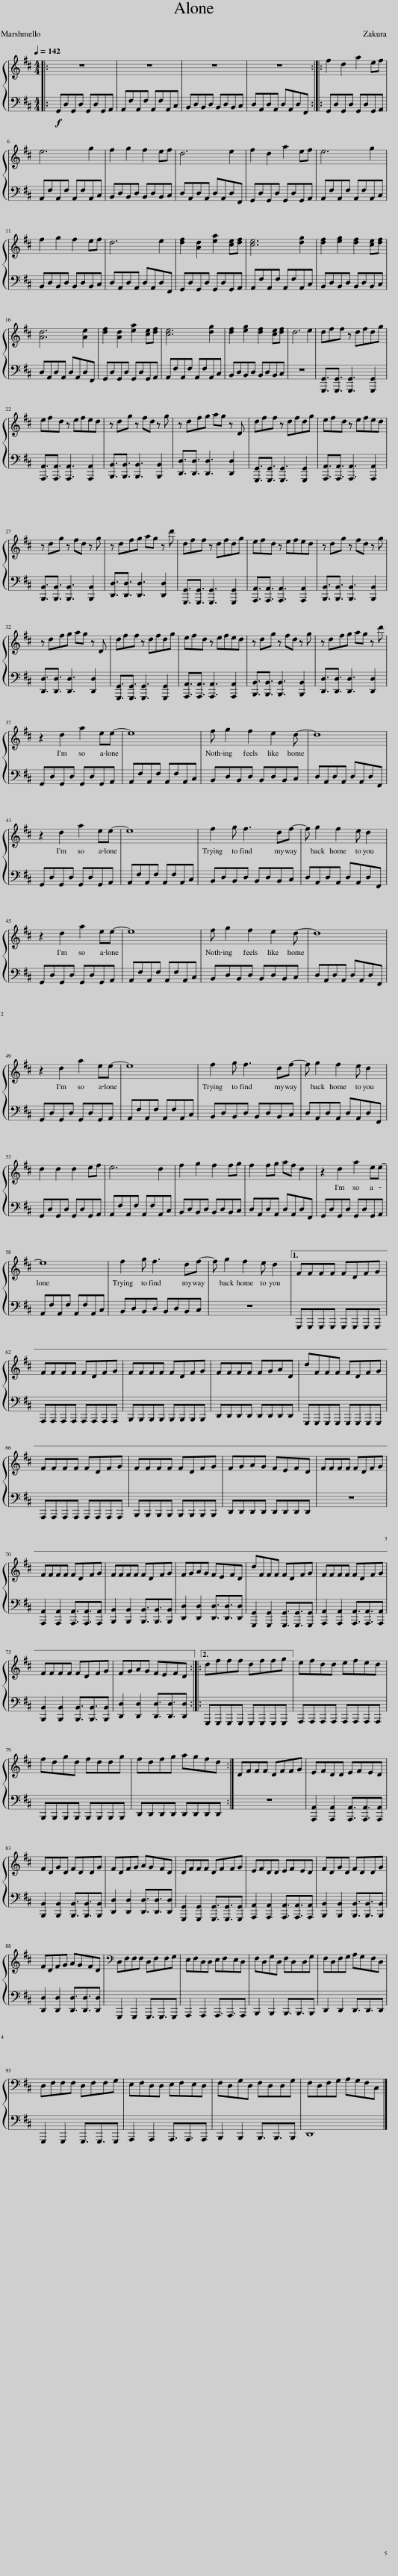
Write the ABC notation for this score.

X:1
%%score { 1 | 2 }
L:1/8
Q:1/4=142
M:4/4
I:linebreak $
K:D
V:1 treble
V:2 bass
V:1
|: z8 | z8 | z8 | z8 :: f2 d2 a2 ef |$ %5
 e6 g2 | f2 g2 f2 ef | d6 e2 | f2 d2 a2 ef | e6 g2 |$ %10
 f2 g2 f2 ef | d6 e2 | [df]2 [Ad]2 [ea]2 [ce][df] | [ce]6 [eg]2 | [df]2 [eg]2 [df]2 [ce][df] |$ %15
 [Ad]6 [Ae]2 | [df]2 [Ad]2 [ea]2 [ce][df] | [ce]6 [eg]2 | [df]2 [eg]2 [df]2 [ce][df] | d6 e2 | %20
 dff z dfdg |$ efd z efed | z dg z fd z g | z dfg ag z D | dff z dfdg | %25
 efd z efed |$ z dg z fd z g | z dfg ag z d' | dff z dfdg | efd z efed | %30
 z dg z fd z g |$ z dfg ag z D | dff z dfdg | efd z efed | z dg z fd z g | %35
 z dfg ag z d' |$ z2 d2 a2 ee- | e8 | f g2 f2 e2 d- | d8 |$ %40
 z2 d2 a2 ee- | e8 | f2 g f3 df- | f g2 f2 e d2 |$ z2 d2 a2 ee- | %45
 e8 | f g2 f2 e2 d- | d8 |$ z2 d2 a2 ee- | e8 | %50
 f2 g f3 df- | f g2 f2 e d2 |$ d2 d2 d2 ef | e6 d2 | f2 g2 f2 fg | %55
 f2 fg af d2 | z2 d2 a2 ee- |$ e8 | f2 g f3 df- | f g2 f2 e d2 |1 %60
 FFFF FDFG |$ FFFF FDFG | FFFF FDFG | FFFF FGAD | dFFF FDFG |$ %65
 FFFF FDFG | FFFF FDFG | FGAG FEFD | FFFF FDFG |$ FFFF FDFG | %70
 FFFF FDFG | FGAG FEFD | dFFF FDFG | FFFF FDFG |$ FFFF FDFG | %75
 FGAG FEFD ::2 dfff dffg || efdd efed |$ fdgd fddg | fdfg agfd :| %80
 DFFF DFFG | EFDD EFED |$ FDGD FDDG | FDFG AGFD | DFFF DFFG | %85
 EFDD EFED | FDGD FDDG |$ FDFG AGFD |[K:bass] D,F,F,F, D,F,F,G, | E,F,D,D, E,F,E,D, | %90
 F,D,G,D, F,D,D,G, | F,D,F,G, A,G,F,D, |$ D,F,F,F, D,F,F,G, | E,F,D,D, E,F,E,D, | F,D,G,D, F,D,D,G, | %95
 F,D,F,G, A,G,F,C, |] %96
V:2
|:!f! G,,D,G,,D, G,,D,G,,A,, | A,,F,A,,F, A,,F,A,,C, | B,,D,B,,D, B,,D,B,,C, | D,A,,D,A,, D,A,,D,F,, :: G,,D,G,,D, G,,D,G,,A,, |$ %5
 A,,F,A,,F, A,,F,A,,C, | B,,D,B,,D, B,,D,B,,C, | D,A,,D,A,, D,A,,D,F,, | G,,D,G,,D, G,,D,G,,A,, | A,,F,A,,F, A,,F,A,,C, |$ %10
 B,,D,B,,D, B,,D,B,,C, | D,A,,D,A,, D,A,,D,F,, | G,,D,G,,D, G,,D,G,,A,, | A,,F,A,,F, A,,F,A,,C, | B,,D,B,,D, B,,D,B,,C, |$ %15
 D,A,,D,A,, D,A,,D,F,, | G,,D,G,,D, G,,D,G,,A,, | A,,F,A,,F, A,,F,A,,C, | B,,D,B,,D, B,,D,B,,C, | z8 | %20
 [G,,,G,,]3/2[G,,,G,,]3/2 [G,,,G,,]3 [G,,,G,,]2 |$ [A,,,A,,]3/2[A,,,A,,]3/2 [A,,,A,,]3 [A,,,A,,]2 | [B,,,B,,]3/2[B,,,B,,]3/2 [B,,,B,,]3 [B,,,B,,]2 | [D,,D,]3/2[D,,D,]3/2 [D,,D,]3 [D,,D,]2 | [G,,,G,,]3/2[G,,,G,,]3/2 [G,,,G,,]3 [G,,,G,,]2 | %25
 [A,,,A,,]3/2[A,,,A,,]3/2 [A,,,A,,]3 [A,,,A,,]2 |$ [B,,,B,,]3/2[B,,,B,,]3/2 [B,,,B,,]3 [B,,,B,,]2 | [D,,D,]3/2[D,,D,]3/2 [D,,D,]3 [D,,D,]2 | [G,,,G,,]3/2[G,,,G,,]3/2 [G,,,G,,]3 [G,,,G,,]2 | [A,,,A,,]3/2[A,,,A,,]3/2 [A,,,A,,]3 [A,,,A,,]2 | %30
 [B,,,B,,]3/2[B,,,B,,]3/2 [B,,,B,,]3 [B,,,B,,]2 |$ [D,,D,]3/2[D,,D,]3/2 [D,,D,]3 [D,,D,]2 | [G,,,G,,]3/2[G,,,G,,]3/2 [G,,,G,,]3 [G,,,G,,]2 | [A,,,A,,]3/2[A,,,A,,]3/2 [A,,,A,,]3 [A,,,A,,]2 | [B,,,B,,]3/2[B,,,B,,]3/2 [B,,,B,,]3 [B,,,B,,]2 | %35
 [D,,D,]3/2[D,,D,]3/2 [D,,D,]3 [D,,D,]2 |$ G,,D,G,,D, G,,D,G,,A,, | A,,F,A,,F, A,,F,A,,C, | B,,D,B,,D, B,,D,B,,C, | D,A,,D,A,, D,A,,D,F,, |$ %40
 G,,D,G,,D, G,,D,G,,A,, | A,,F,A,,F, A,,F,A,,C, | B,,D,B,,D, B,,D,B,,C, | D,A,,D,A,, D,A,,D,F,, |$ G,,D,G,,D, G,,D,G,,A,, | %45
 A,,F,A,,F, A,,F,A,,C, | B,,D,B,,D, B,,D,B,,C, | D,A,,D,A,, D,A,,D,F,, |$ G,,D,G,,D, G,,D,G,,A,, | A,,F,A,,F, A,,F,A,,C, | %50
 B,,D,B,,D, B,,D,B,,C, | D,A,,D,A,, D,A,,D,F,, |$ G,,D,G,,D, G,,D,G,,A,, | A,,F,A,,F, A,,F,A,,C, | B,,D,B,,D, B,,D,B,,C, | %55
 D,A,,D,A,, D,A,,D,F,, | G,,D,G,,D, G,,D,G,,A,, |$ A,,F,A,,F, A,,F,A,,C, | B,,D,B,,D, B,,D,B,,C, | z8 |1 %60
 G,,,G,,,G,,,G,,, G,,,G,,,G,,,G,,, |$ A,,,A,,,A,,,A,,, A,,,A,,,A,,,A,,, | B,,,B,,,B,,,B,,, B,,,B,,,B,,,B,,, | D,,D,,D,,D,, D,,D,,D,,D,, | G,,,G,,,G,,,G,,, G,,,G,,,G,,,G,,, |$ %65
 A,,,A,,,A,,,A,,, A,,,A,,,A,,,A,,, | B,,,B,,,B,,,B,,, B,,,B,,,B,,,B,,, | D,,D,,D,,D,, D,,D,,D,,D,, | z8 |$ [A,,,A,,]2 [A,,,A,,]2 [A,,,A,,]3/2[A,,,A,,]3/2[A,,,A,,] | %70
 [B,,,B,,]2 [B,,,B,,]2 [B,,,B,,]3/2[B,,,B,,]3/2[B,,,B,,] | [D,,D,]2 [D,,D,]2 [D,,D,]3/2[D,,D,]3/2[D,,D,] | [G,,,G,,]2 [G,,,G,,]2 [G,,,G,,]3/2[G,,,G,,]3/2[G,,,G,,] | [A,,,A,,]2 [A,,,A,,]2 [A,,,A,,]3/2[A,,,A,,]3/2[A,,,A,,] |$ [B,,,B,,]2 [B,,,B,,]2 [B,,,B,,]3/2[B,,,B,,]3/2[B,,,B,,] | %75
 [D,,D,]2 [D,,D,]2 [D,,D,]3/2[D,,D,]3/2[D,,D,] ::2 G,,,G,,,G,,,G,,, G,,,G,,,G,,,G,,, || A,,,A,,,A,,,A,,, A,,,A,,,A,,,A,,, |$ B,,,B,,,B,,,B,,, B,,,B,,,B,,,B,,, | D,,D,,D,,D,, D,,D,,D,,D,, :| %80
 z8 | [A,,,A,,]2 [A,,,A,,]2 [A,,,A,,]3/2[A,,,A,,]3/2[A,,,A,,] |$ [B,,,B,,]2 [B,,,B,,]2 [B,,,B,,]3/2[B,,,B,,]3/2[B,,,B,,] | [D,,D,]2 [D,,D,]2 [D,,D,]3/2[D,,D,]3/2[D,,D,] | [G,,,G,,]2 [G,,,G,,]2 [G,,,G,,]3/2[G,,,G,,]3/2[G,,,G,,] | %85
 [A,,,A,,]2 [A,,,A,,]2 [A,,,A,,]3/2[A,,,A,,]3/2[A,,,A,,] | [B,,,B,,]2 [B,,,B,,]2 [B,,,B,,]3/2[B,,,B,,]3/2[B,,,B,,] |$ [D,,D,]2 [D,,D,]2 [D,,D,]3/2[D,,D,]3/2[D,,D,] | G,,,2 G,,,2 G,,,3/2G,,,3/2G,,, | A,,,2 A,,,2 A,,,3/2A,,,3/2A,,, | %90
 B,,,2 B,,,2 B,,,3/2B,,,3/2B,,, | D,,2 D,,2 D,,3/2D,,3/2D,, |$ G,,,2 G,,,2 G,,,3/2G,,,3/2G,,, | A,,,2 A,,,2 A,,,3/2A,,,3/2A,,, | B,,,2 B,,,2 B,,,3/2B,,,3/2B,,, | %95
 D,,8 |] %96
